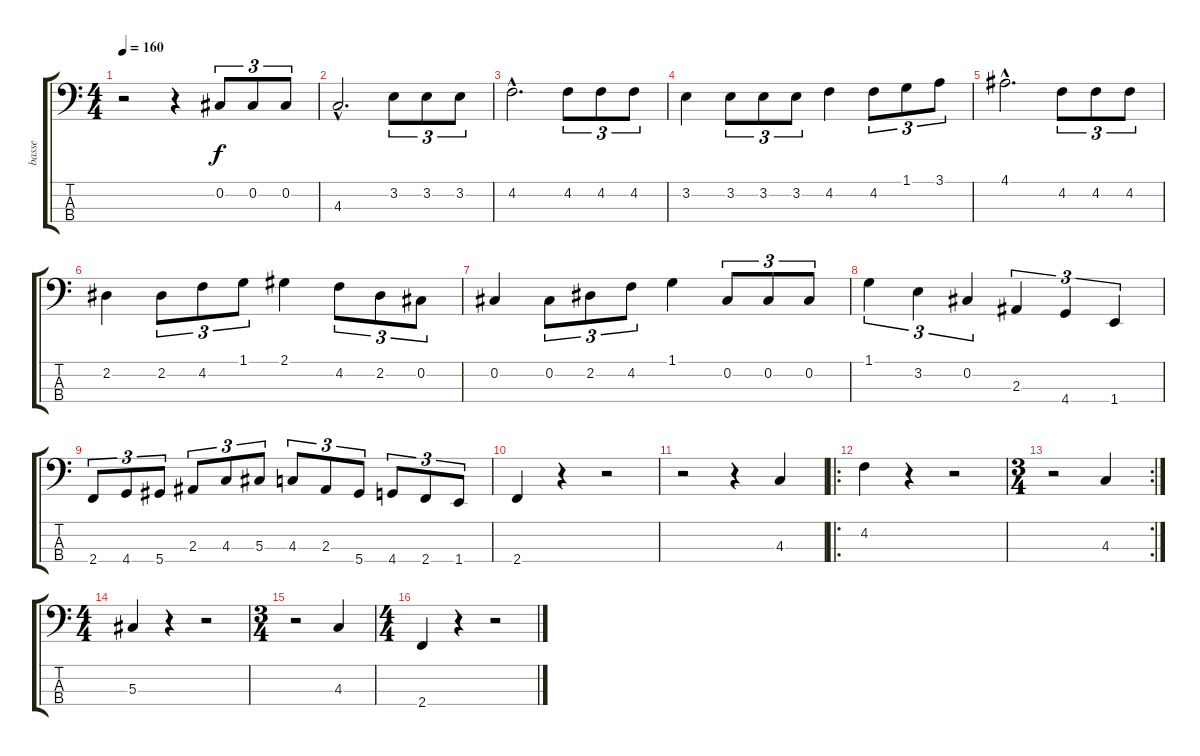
\track ("basse" "basse") {instrument electricbasspick}
\staff {score tabs}
\tuning (Gb2 Db2 Ab1 Eb1) {hide}
\ts (4 4)
\tempo 160
\clef f4
\ks c
r.2{dy f instrument electricbasspick} r.4 0.2.8{tu (3 2)} 0.2.8{tu (3 2)} 0.2.8{tu (3 2)} |
4.3{hac}.2{d} 3.2.8{tu (3 2)} 3.2.8{tu (3 2)} 3.2.8{tu (3 2)} |
4.2{hac}.2{d} 4.2.8{tu (3 2)} 4.2.8{tu (3 2)} 4.2.8{tu (3 2)} |
3.2.4 3.2.8{tu (3 2)} 3.2.8{tu (3 2)} 3.2.8{tu (3 2)} 4.2.4 4.2.8{tu (3 2)} 1.1.8{tu (3 2)} 3.1.8{tu (3 2)} |
4.1{hac}.2{d} 4.2.8{tu (3 2)} 4.2.8{tu (3 2)} 4.2.8{tu (3 2)} |
2.2.4 2.2.8{tu (3 2)} 4.2.8{tu (3 2)} 1.1.8{tu (3 2)} 2.1.4 4.2.8{tu (3 2)} 2.2.8{tu (3 2)} 0.2.8{tu (3 2)} |
0.2.4 0.2.8{tu (3 2)} 2.2.8{tu (3 2)} 4.2.8{tu (3 2)} 1.1.4 0.2.8{tu (3 2)} 0.2.8{tu (3 2)} 0.2.8{tu (3 2)} |
1.1.4{tu (3 2)} 3.2.4{tu (3 2)} 0.2.4{tu (3 2)} 2.3.4{tu (3 2)} 4.4.4{tu (3 2)} 1.4.4{tu (3 2)} |
2.4.8{tu (3 2)} 4.4.8{tu (3 2)} 5.4.8{tu (3 2)} 2.3.8{tu (3 2)} 4.3.8{tu (3 2)} 5.3.8{tu (3 2)} 4.3.8{tu (3 2)} 2.3.8{tu (3 2)} 5.4.8{tu (3 2)} 4.4.8{tu (3 2)} 2.4.8{tu (3 2)} 1.4.8{tu (3 2)} |
2.4.4 r.4 r.2 |
r.2 r.4 4.3.4 |
\ro
4.2.4 r.4 r.2 |
\rc 2
\ts (3 4)
r.2 4.3.4 |
\ts (4 4)
5.3.4 r.4 r.2 |
\ts (3 4)
r.2 4.3.4 |
\ts (4 4)
2.4.4 r.4 r.2
